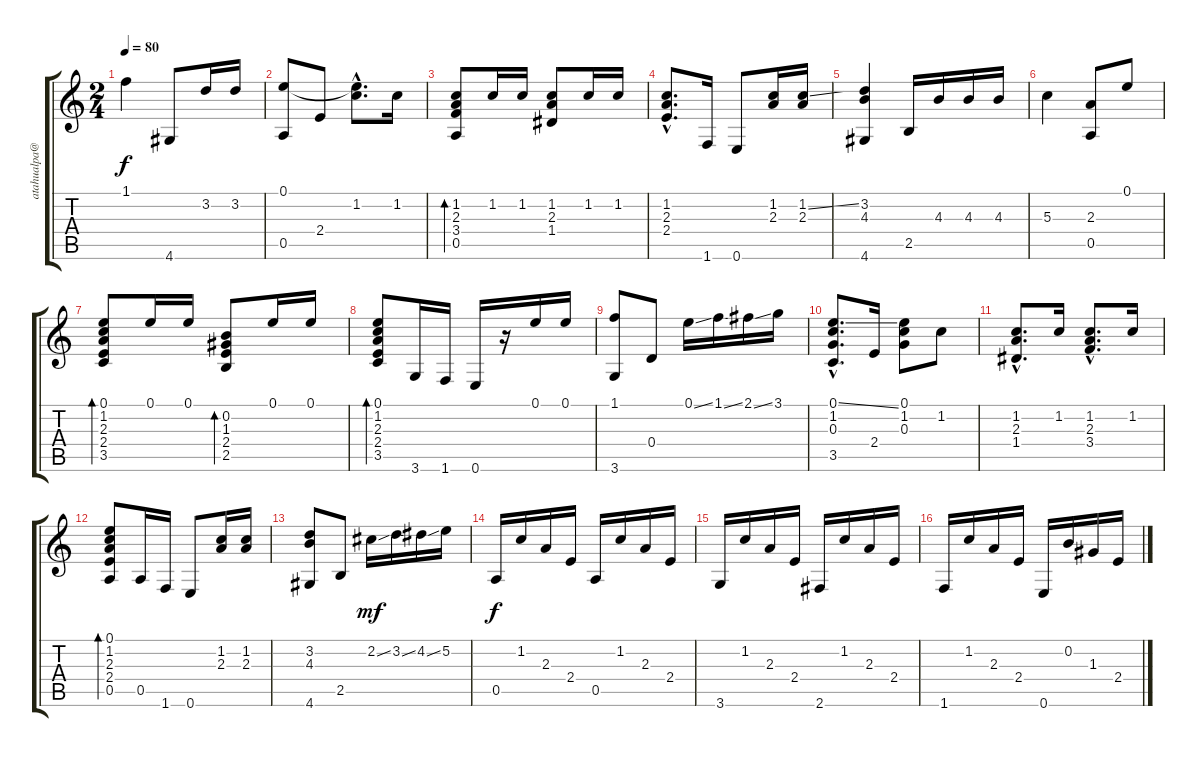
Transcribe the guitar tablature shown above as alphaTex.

\track ("" "atahualpa@") {instrument acousticguitarnylon}
\staff {score tabs}
\tuning (E4 B3 G3 D3 A2 E2) {hide}
\ts (2 4)
\tempo 80
\clef g2
\ks c
1.1.4{dy f} 4.6.8 3.2.16 3.2.16 |
(0.1 0.5).8 2.4.8 (0.1{hac t} 1.2{hac}).8{d} 1.2.16 |
(1.2 2.3 3.4 0.5).8{bd 120} 1.2.16 1.2.16 (1.2 2.3 1.4).8 1.2.16 1.2.16 |
(1.2{hac} 2.3{hac} 2.4{hac}).8{d} 1.6.16 0.6.8 (1.2 2.3).16 (1.2{ss} 2.3).16 |
(3.2 4.3 4.6).4 2.5.16 4.3.16 4.3.16 4.3.16 |
5.3.4 (2.3 0.5).8 0.1.8 |
(0.1 1.2 2.3 2.4 3.5).8{bd 120} 0.1.16 0.1.16 (0.2 1.3 2.4 2.5).8{bd 120} 0.1.16 0.1.16 |
(0.1 1.2 2.3 2.4 3.5).8{bd 120} 3.6.16 1.6.16 0.6.16 r.16 0.1.16 0.1.16 |
(1.1 3.6).8 0.4.8 0.1{ss}.16 1.1{ss}.16 2.1{ss}.16 3.1.16 |
(0.1{ss hac} 1.2{hac} 0.3{hac} 3.5{hac}).8{d} 2.4.16 (0.1 1.2 0.3).8 1.2.8 |
(1.2{hac} 2.3{hac} 1.4{hac}).8{d} 1.2.16 (1.2{hac} 2.3{hac} 3.4{hac}).8{d} 1.2.16 |
(0.1 1.2 2.3 2.4 0.5).8{bd 120} 0.5.16 1.6.16 0.6.8 (1.2 2.3).16 (1.2 2.3).16 |
(3.2 4.3 4.6).8 2.5.8 2.2{ss}.16{dy mf} 3.2{ss}.16 4.2{ss}.16 5.2.16 |
0.5.16{dy f} 1.2.16 2.3.16 2.4.16 0.5.16 1.2.16 2.3.16 2.4.16 |
3.6.16 1.2.16 2.3.16 2.4.16 2.6.16 1.2.16 2.3.16 2.4.16 |
1.6.16 1.2.16 2.3.16 2.4.16 0.6.16 0.2.16 1.3.16 2.4.16
